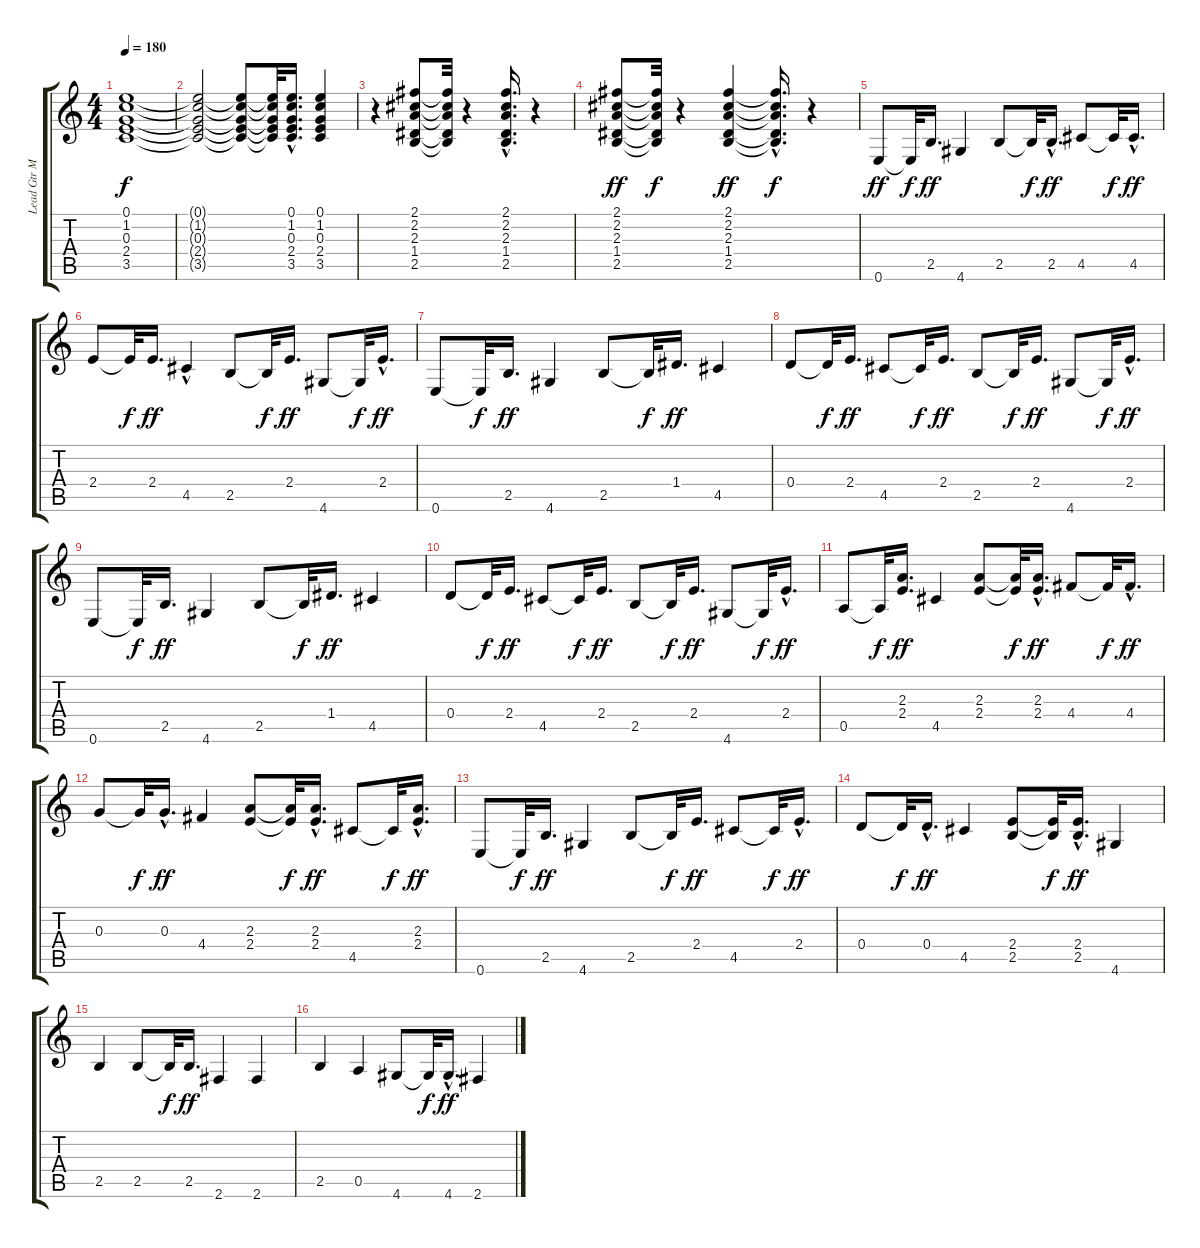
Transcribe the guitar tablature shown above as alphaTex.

\track ("Lead Gtr Muted" "Lead Gtr M") {instrument electricguitarmuted}
\staff {score tabs}
\tuning (E4 B3 G3 D3 A2 E2) {hide}
\ts (4 4)
\tempo 180
\clef g2
\ks c
(0.1 1.2 0.3 2.4 3.5).1{dy f} |
(0.1{t} 1.2{t} 0.3{t} 2.4{t} 3.5{t}).2 (0.1{t} 1.2{t} 0.3{t} 2.4{t} 3.5{t}).8 (0.1{t} 1.2{t} 0.3{t} 2.4{t} 3.5{t}).32 (0.1{hac} 1.2{hac} 0.3{hac} 2.4{hac} 3.5{hac}).16{d} (0.1 1.2 0.3 2.4 3.5).4 |
r.4 (2.1 2.2 2.3 1.4 2.5).8 (2.1{t} 2.2{t} 2.3{t} 1.4{t} 2.5{t}).32 r.4 (2.1{hac} 2.2{hac} 2.3{hac} 1.4{hac} 2.5{hac}).16{d} r.4 |
(2.1 2.2 2.3 1.4 2.5).8{dy ff} (2.1{t} 2.2{t} 2.3{t} 1.4{t} 2.5{t}).32{dy f} r.4 (2.1 2.2 2.3 1.4 2.5).4{dy ff} (2.1{hac t} 2.2{hac t} 2.3{hac t} 1.4{hac t} 2.5{hac t}).16{d dy f} r.4 |
0.6.8{dy ff} 0.6{t}.32{dy f} 2.5.16{d dy ff} 4.6.4 2.5.8 2.5{t}.32{dy f} 2.5{hac}.16{d dy ff} 4.5.8 4.5{t}.32{dy f} 4.5{hac}.16{d dy ff} |
2.4.8 2.4{t}.32{dy f} 2.4.16{d dy ff} 4.5{hac}.4 2.5.8 2.5{t}.32{dy f} 2.4.16{d dy ff} 4.6.8 4.6{t}.32{dy f} 2.4{hac}.16{d dy ff} |
0.6.8 0.6{t}.32{dy f} 2.5.16{d dy ff} 4.6.4 2.5.8 2.5{t}.32{dy f} 1.4.16{d dy ff} 4.5.4 |
0.4.8 0.4{t}.32{dy f} 2.4.16{d dy ff} 4.5.8 4.5{t}.32{dy f} 2.4.16{d dy ff} 2.5.8 2.5{t}.32{dy f} 2.4.16{d dy ff} 4.6.8 4.6{t}.32{dy f} 2.4{hac}.16{d dy ff} |
0.6.8 0.6{t}.32{dy f} 2.5.16{d dy ff} 4.6.4 2.5.8 2.5{t}.32{dy f} 1.4.16{d dy ff} 4.5.4 |
0.4.8 0.4{t}.32{dy f} 2.4.16{d dy ff} 4.5.8 4.5{t}.32{dy f} 2.4.16{d dy ff} 2.5.8 2.5{t}.32{dy f} 2.4.16{d dy ff} 4.6.8 4.6{t}.32{dy f} 2.4{hac}.16{d dy ff} |
0.5.8 0.5{t}.32{dy f} (2.3 2.4).16{d dy ff} 4.5.4 (2.3 2.4).8 (2.3{t} 2.4{t}).32{dy f} (2.3{hac} 2.4{hac}).16{d dy ff} 4.4.8 4.4{t}.32{dy f} 4.4{hac}.16{d dy ff} |
0.3.8 0.3{t}.32{dy f} 0.3{hac}.16{d dy ff} 4.4.4 (2.3 2.4).8 (2.3{t} 2.4{t}).32{dy f} (2.3{hac} 2.4{hac}).16{d dy ff} 4.5.8 4.5{t}.32{dy f} (2.3{hac} 2.4{hac}).16{d dy ff} |
0.6.8 0.6{t}.32{dy f} 2.5.16{d dy ff} 4.6.4 2.5.8 2.5{t}.32{dy f} 2.4.16{d dy ff} 4.5.8 4.5{t}.32{dy f} 2.4{hac}.16{d dy ff} |
0.4.8 0.4{t}.32{dy f} 0.4{hac}.16{d dy ff} 4.5.4 (2.4 2.5).8 (2.4{t} 2.5{t}).32{dy f} (2.4{hac} 2.5{hac}).16{d dy ff} 4.6.4 |
2.5.4 2.5.8 2.5{t}.32{dy f} 2.5.16{d dy ff} 2.6.4 2.6.4 |
2.5.4 0.5.4 4.6.8 4.6{t}.32{dy f} 4.6{hac}.16{d dy ff} 2.6.4
